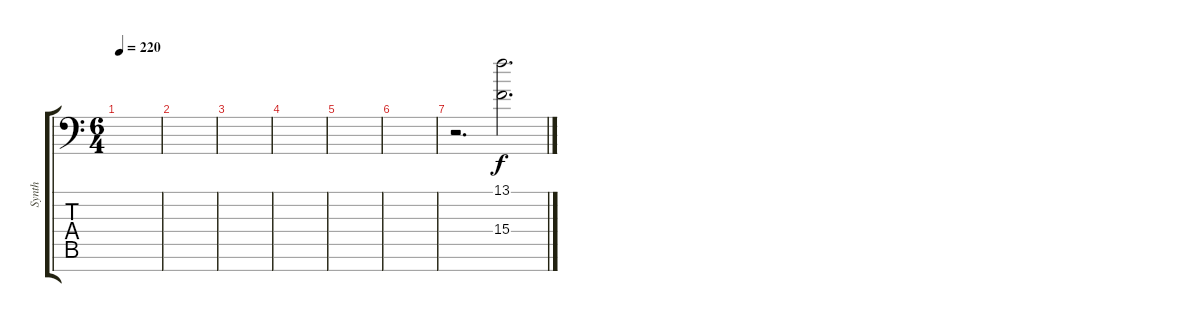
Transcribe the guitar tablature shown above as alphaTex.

\track ("Synth" "Synth") {instrument tubularbells}
\staff {score tabs}
\tuning (E4 B3 G3 D3 A2 E2 D1) {hide}
\ts (6 4)
\tempo 220
\clef f4
\ks c
|
|
|
|
|
|
r.2{d volume 10 instrument tubularbells} (13.1 15.4).2{d}
